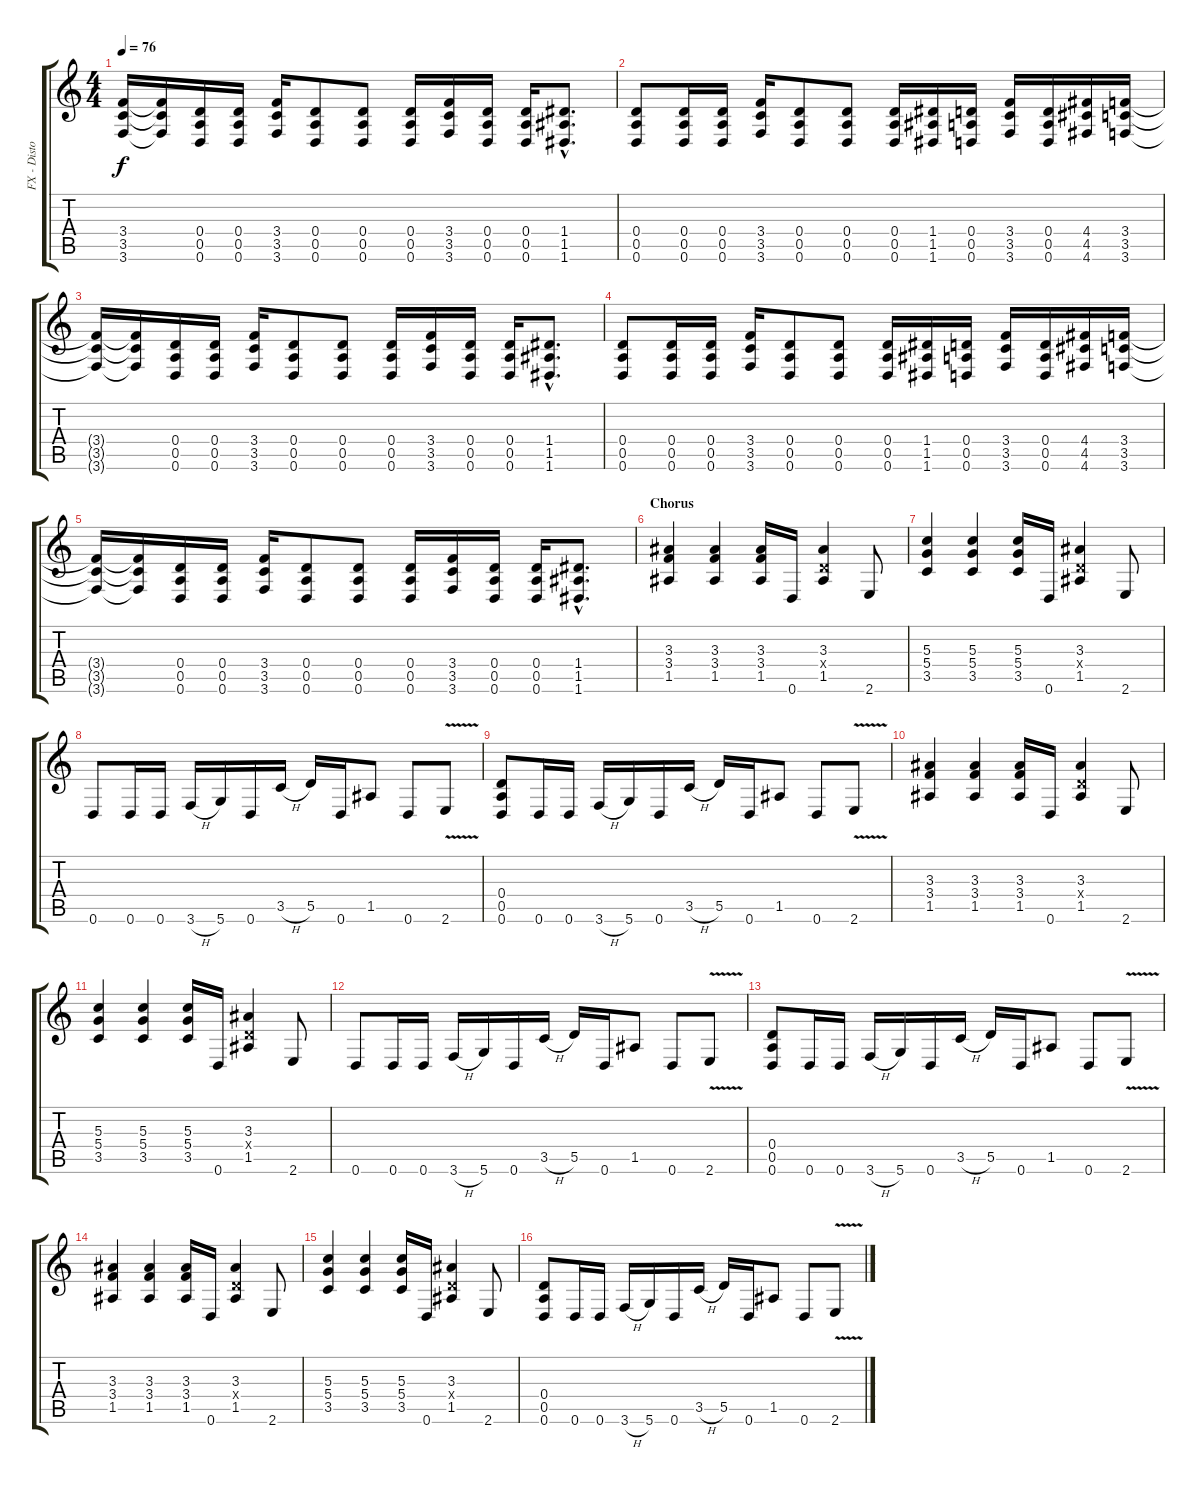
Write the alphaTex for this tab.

\track ("FX - Disto Guitar" "FX - Disto") {instrument distortionguitar}
\staff {score tabs}
\tuning (E4 B3 G3 D3 A2 D2) {hide}
\ts (4 4)
\tempo 76
\clef g2
\ks c
(3.4{t} 3.5{t} 3.6{t}).16{dy f} (3.4{t} 3.5{t} 3.6{t}).16 (0.4 0.5 0.6).16 (0.4 0.5 0.6).16 (3.4 3.5 3.6).16 (0.4 0.5 0.6).8 (0.4 0.5 0.6).8 (0.4 0.5 0.6).16 (3.4 3.5 3.6).16 (0.4 0.5 0.6).16 (0.4 0.5 0.6).16 (1.4{hac} 1.5{hac} 1.6{hac}).8{d} |
(0.4 0.5 0.6).8 (0.4 0.5 0.6).16 (0.4 0.5 0.6).16 (3.4 3.5 3.6).16 (0.4 0.5 0.6).8 (0.4 0.5 0.6).8 (0.4 0.5 0.6).16 (1.4 1.5 1.6).16 (0.4 0.5 0.6).16 (3.4 3.5 3.6).16 (0.4 0.5 0.6).16 (4.4 4.5 4.6).16 (3.4 3.5 3.6).16 |
(3.4{t} 3.5{t} 3.6{t}).16 (3.4{t} 3.5{t} 3.6{t}).16 (0.4 0.5 0.6).16 (0.4 0.5 0.6).16 (3.4 3.5 3.6).16 (0.4 0.5 0.6).8 (0.4 0.5 0.6).8 (0.4 0.5 0.6).16 (3.4 3.5 3.6).16 (0.4 0.5 0.6).16 (0.4 0.5 0.6).16 (1.4{hac} 1.5{hac} 1.6{hac}).8{d} |
(0.4 0.5 0.6).8 (0.4 0.5 0.6).16 (0.4 0.5 0.6).16 (3.4 3.5 3.6).16 (0.4 0.5 0.6).8 (0.4 0.5 0.6).8 (0.4 0.5 0.6).16 (1.4 1.5 1.6).16 (0.4 0.5 0.6).16 (3.4 3.5 3.6).16 (0.4 0.5 0.6).16 (4.4 4.5 4.6).16 (3.4 3.5 3.6).16 |
(3.4{t} 3.5{t} 3.6{t}).16 (3.4{t} 3.5{t} 3.6{t}).16 (0.4 0.5 0.6).16 (0.4 0.5 0.6).16 (3.4 3.5 3.6).16 (0.4 0.5 0.6).8 (0.4 0.5 0.6).8 (0.4 0.5 0.6).16 (3.4 3.5 3.6).16 (0.4 0.5 0.6).16 (0.4 0.5 0.6).16 (1.4{hac} 1.5{hac} 1.6{hac}).8{d} |
\section ("" "Chorus")
(3.3 3.4 1.5).4 (3.3 3.4 1.5).4 (3.3 3.4 1.5).16 0.6.16 (3.3 0.4{x} 1.5).4 2.6.8 |
(5.3 5.4 3.5).4 (5.3 5.4 3.5).4 (5.3 5.4 3.5).16 0.6.16 (3.3 0.4{x} 1.5).4 2.6.8 |
0.6.8 0.6.16 0.6.16 3.6{h}.16 5.6.16 0.6.16 3.5{h}.16 5.5.16 0.6.16 1.5.8 0.6.8 2.6{v}.8 |
(0.4 0.5 0.6).8 0.6.16 0.6.16 3.6{h}.16 5.6.16 0.6.16 3.5{h}.16 5.5.16 0.6.16 1.5.8 0.6.8 2.6{v}.8 |
(3.3 3.4 1.5).4 (3.3 3.4 1.5).4 (3.3 3.4 1.5).16 0.6.16 (3.3 0.4{x} 1.5).4 2.6.8 |
(5.3 5.4 3.5).4 (5.3 5.4 3.5).4 (5.3 5.4 3.5).16 0.6.16 (3.3 0.4{x} 1.5).4 2.6.8 |
0.6.8 0.6.16 0.6.16 3.6{h}.16 5.6.16 0.6.16 3.5{h}.16 5.5.16 0.6.16 1.5.8 0.6.8 2.6{v}.8 |
(0.4 0.5 0.6).8 0.6.16 0.6.16 3.6{h}.16 5.6.16 0.6.16 3.5{h}.16 5.5.16 0.6.16 1.5.8 0.6.8 2.6{v}.8 |
(3.3 3.4 1.5).4 (3.3 3.4 1.5).4 (3.3 3.4 1.5).16 0.6.16 (3.3 0.4{x} 1.5).4 2.6.8 |
(5.3 5.4 3.5).4 (5.3 5.4 3.5).4 (5.3 5.4 3.5).16 0.6.16 (3.3 0.4{x} 1.5).4 2.6.8 |
(0.4 0.5 0.6).8 0.6.16 0.6.16 3.6{h}.16 5.6.16 0.6.16 3.5{h}.16 5.5.16 0.6.16 1.5.8 0.6.8 2.6{v}.8
